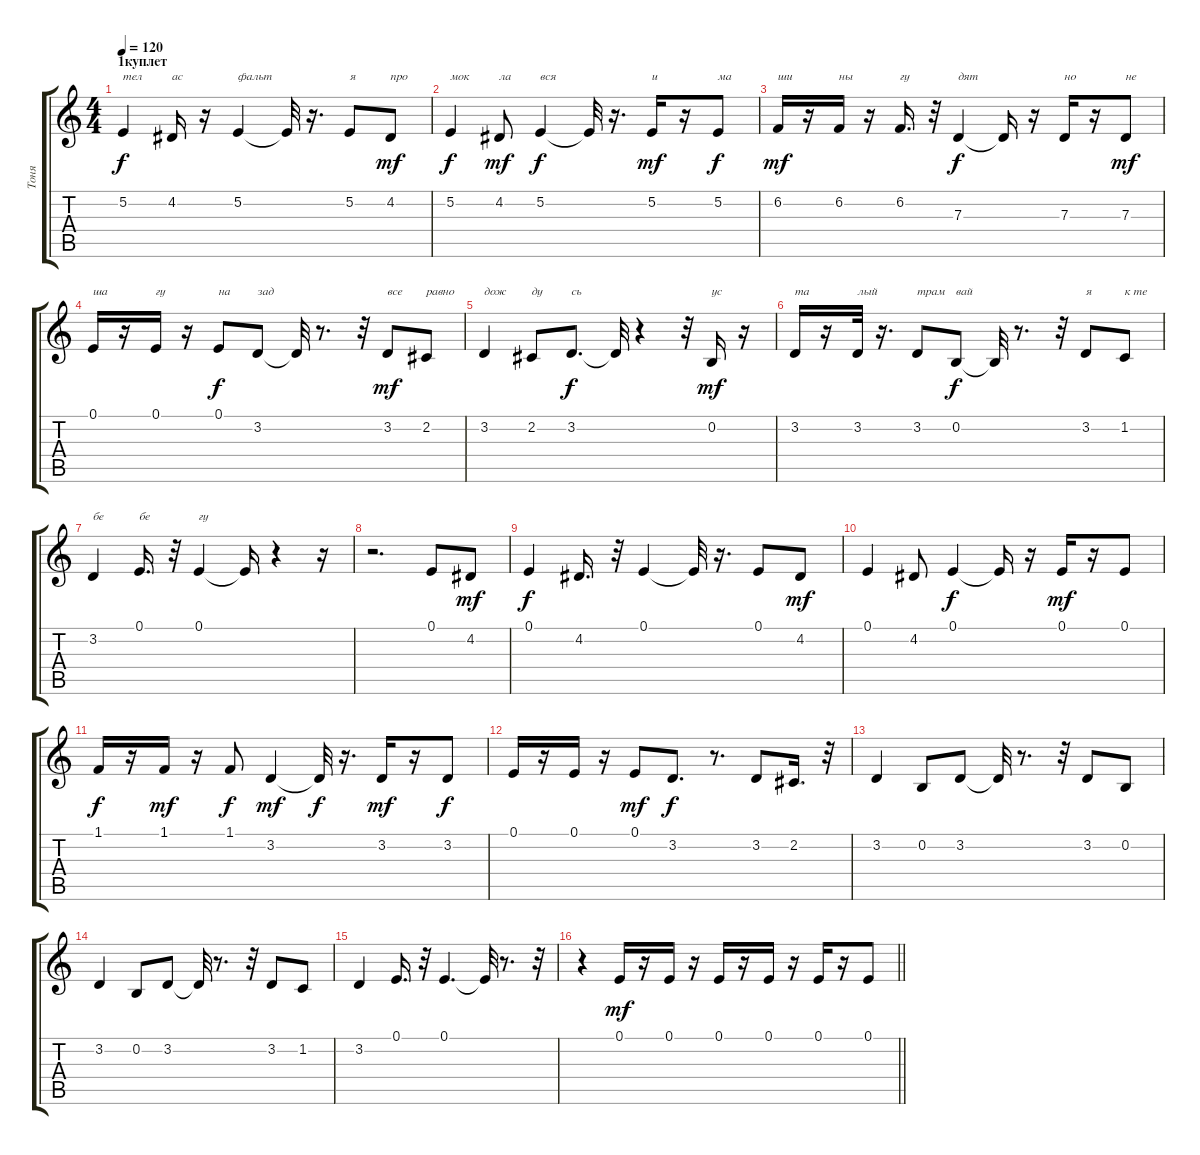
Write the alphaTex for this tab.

\track ("Тоня" "Тоня") {instrument pad3polysynth}
\staff {score tabs}
\tuning (E4 B3 G3 D3 A2 E2) {hide}
\ts (4 4)
\section ("" "1куплет")
\tempo 120
\clef g2
\ks c
5.2.4{txt "тел" dy f} 4.2.16{txt "ас"} r.16 5.2.4{txt "фальт"} 5.2{t}.32 r.16{d} 5.2.8{txt "я"} 4.2.8{txt "про" dy mf} |
5.2.4{txt "мок" dy f} 4.2.8{txt "ла" dy mf} 5.2.4{txt "вся" dy f} 5.2{t}.32 r.16{d} 5.2.16{txt "и" dy mf} r.16 5.2.8{txt "ма" dy f} |
6.2.16{txt "ши" dy mf} r.16 6.2.16{txt "ны"} r.16 6.2.16{d txt "гу"} r.32 7.3.4{txt "дят" dy f} 7.3{t}.16 r.16 7.3.16{txt "но"} r.16 7.3.8{txt "не" dy mf} |
0.1.16{txt "ша"} r.16 0.1.16{txt "гу"} r.16 0.1.8{txt "на" dy f} 3.2.8{txt "зад"} 3.2{t}.32 r.8{d} r.32 3.2.8{txt "все" dy mf} 2.2.8{txt "равно"} |
3.2.4{txt "дож"} 2.2.8{txt "ду"} 3.2.8{d txt "сь" dy f} 3.2{t}.32 r.4 r.32 0.2.16{txt "ус" dy mf} r.16 |
3.2.16{txt "та"} r.16 3.2.32{txt "лый"} r.16{d} 3.2.8{txt "трам"} 0.2.8{txt "вай" dy f} 0.2{t}.32 r.8{d} r.32 3.2.8{txt "я"} 1.2.8{txt "к те"} |
3.2.4{txt "бе"} 0.1.16{d txt "бе"} r.32 0.1.4{txt "гу"} 0.1{t}.16 r.4 r.16 |
r.2{d} 0.1.8 4.2.8{dy mf} |
0.1.4{dy f} 4.2.16{d} r.32 0.1.4 0.1{t}.32 r.16{d} 0.1.8 4.2.8{dy mf} |
0.1.4 4.2.8 0.1.4{dy f} 0.1{t}.16 r.16 0.1.16{dy mf} r.16 0.1.8 |
1.1.16{dy f} r.16 1.1.16{dy mf} r.16 1.1.8{dy f} 3.2.4{dy mf} 3.2{t}.32{dy f} r.16{d} 3.2.16{dy mf} r.16 3.2.8{dy f} |
0.1.16 r.16 0.1.16 r.16 0.1.8{dy mf} 3.2.8{d dy f} r.8{d} 3.2.8 2.2.16{d} r.32 |
3.2.4 0.2.8 3.2.8 3.2{t}.32 r.8{d} r.32 3.2.8 0.2.8 |
3.2.4 0.2.8 3.2.8 3.2{t}.32 r.8{d} r.32 3.2.8 1.2.8 |
3.2.4 0.1.16{d} r.32 0.1.4{d} 0.1{t}.32 r.8{d} r.32 |
\barLineRight lightlight
r.4 0.1.16{dy mf} r.16 0.1.16 r.16 0.1.16 r.16 0.1.16 r.16 0.1.16 r.16 0.1.8
